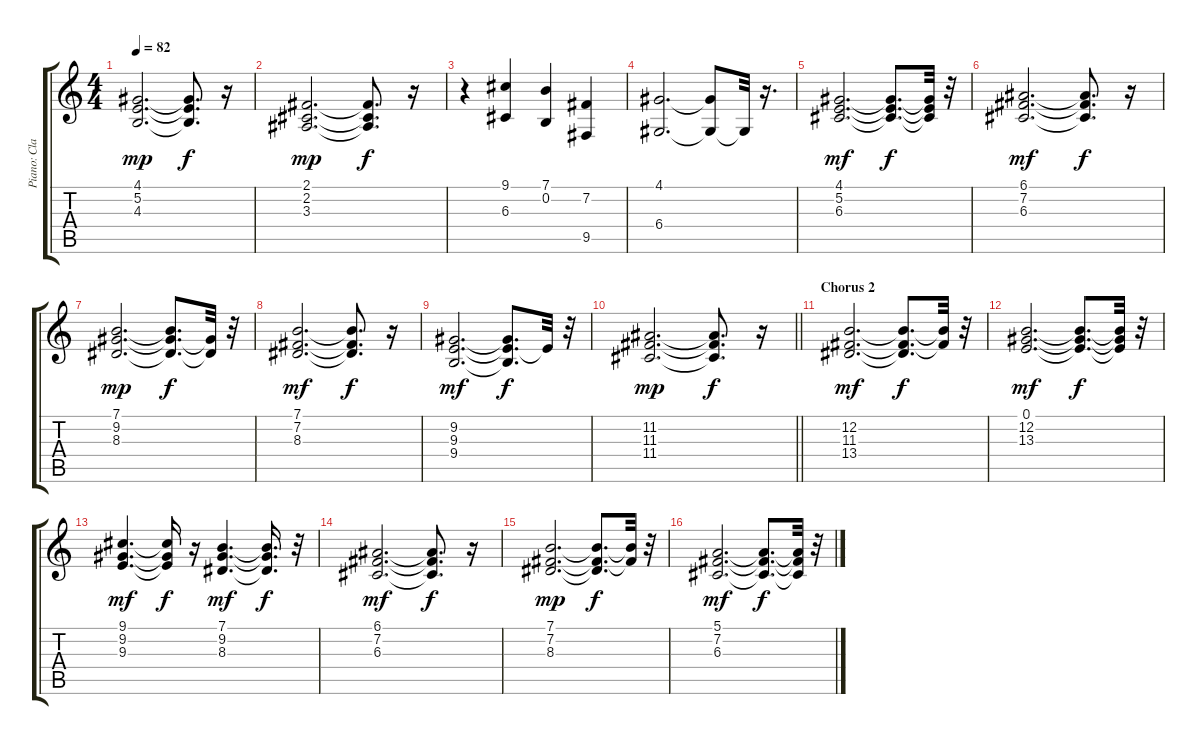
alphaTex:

\track ("Piano: Clarence Öfwerman" "Piano: Cla") {instrument acousticgrandpiano}
\staff {score tabs}
\tuning (E4 B3 G3 D3 A2 E2) {hide}
\ts (4 4)
\tempo 82
\clef g2
\ks c
(4.1 5.2 4.3).2{d dy mp} (4.1{t} 5.2{t} 4.3{t}).8{d dy f} r.16 |
(2.1 2.2 3.3).2{d dy mp} (2.1{t} 2.2{t} 3.3{t}).8{d dy f} r.16 |
r.4 (9.1 6.3).4 (7.1 0.2).4 (7.2 9.5).4 |
(4.1 6.4).2{d} (4.1{t} 6.4{t}).8 6.4{t}.32 r.16{d} |
(4.1 5.2 6.3).2{d dy mf} (4.1{t} 5.2{t} 6.3{t}).8{d dy f} (4.1{t} 5.2{t} 6.3{t}).32 r.32 |
(6.1 7.2 6.3).2{d dy mf} (6.1{t} 7.2{t} 6.3{t}).8{d dy f} r.16 |
(7.1 9.2 8.3).2{d dy mp} (7.1{t} 9.2{t} 8.3{t}).8{d dy f} (9.2{t} 8.3{t}).32 r.32 |
(7.1 7.2 8.3).2{d dy mf} (7.1{t} 7.2{t} 8.3{t}).8{d dy f} r.16 |
(9.2 9.3 9.4).2{d dy mf} (9.2{t} 9.3{t} 9.4{t}).8{d dy f} 9.3{t}.32 r.32 |
\barLineRight lightlight
(11.2 11.3 11.4).2{d dy mp} (11.2{t} 11.3{t} 11.4{t}).8{d dy f} r.16 |
\section ("" "Chorus 2")
(12.2 11.3 13.4).2{d dy mf} (12.2{t} 11.3{t} 13.4{t}).8{d dy f} (12.2{t} 11.3{t}).32 r.32 |
(0.1 12.2 13.3).2{d dy mf} (0.1{t} 12.2{t} 13.3{t}).8{d dy f} (0.1{t} 12.2{t} 13.3{t}).32 r.32 |
(9.1 9.2 9.3).4{d dy mf} (9.1{t} 9.2{t} 9.3{t}).16{dy f} r.16 (7.1 9.2 8.3).4{d dy mf} (7.1{t} 9.2{t} 8.3{t}).16{d dy f} r.32 |
(6.1 7.2 6.3).2{d dy mf} (6.1{t} 7.2{t} 6.3{t}).8{d dy f} r.16 |
(7.1 7.2 8.3).2{d dy mp} (7.1{t} 7.2{t} 8.3{t}).8{d dy f} (7.1{t} 7.2{t}).32 r.32 |
(5.1 7.2 6.3).2{d dy mf} (5.1{t} 7.2{t} 6.3{t}).8{d dy f} (5.1{t} 7.2{t} 6.3{t}).32 r.32
